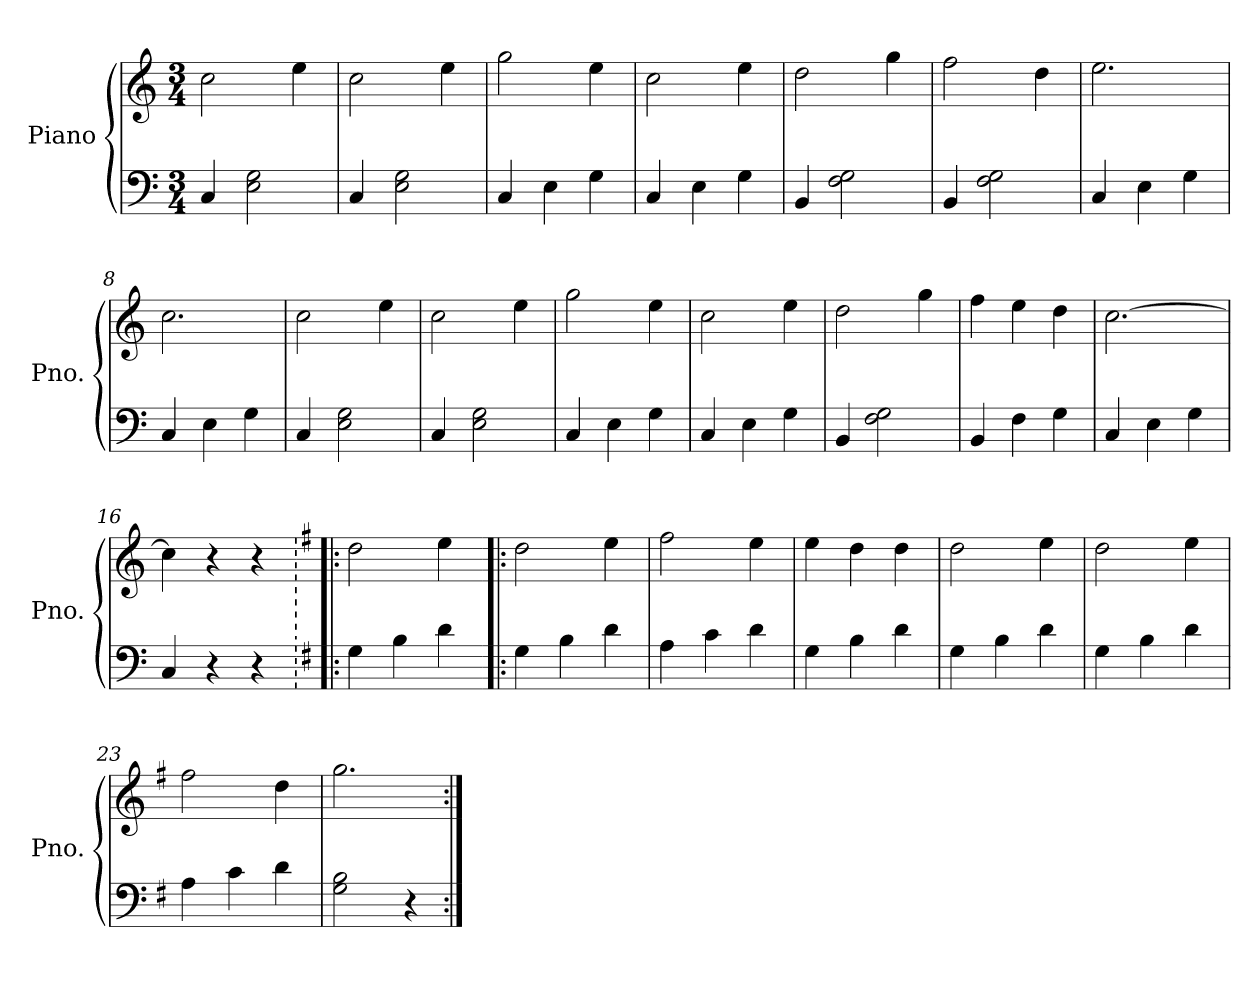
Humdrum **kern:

**kern	**kern
*part1	*part1
*staff2	*staff1
*I"Piano	*
*I'Pno.	*
*clefF4	*clefG2
*k[]	*k[]
*M3/4	*M3/4
=1	=1
4C/	2cc\
2E\ 2G\	.
.	4ee\
=2	=2
4C/	2cc\
2E\ 2G\	.
.	4ee\
=3	=3
4C/	2gg\
4E\	.
4G\	4ee\
=4	=4
4C/	2cc\
4E\	.
4G\	4ee\
=5	=5
4BB/	2dd\
2F\ 2G\	.
.	4gg\
=6	=6
4BB/	2ff\
2F\ 2G\	.
.	4dd\
=7	=7
4C/	2.ee\
4E\	.
4G\	.
=8	=8
4C/	2.cc\
4E\	.
4G\	.
!!LO:LB:g=z
=9	=9
4C/	2cc\
2E\ 2G\	.
.	4ee\
=10	=10
4C/	2cc\
2E\ 2G\	.
.	4ee\
=11	=11
4C/	2gg\
4E\	.
4G\	4ee\
=12	=12
4C/	2cc\
4E\	.
4G\	4ee\
=13	=13
4BB/	2dd\
2F\ 2G\	.
.	4gg\
=14	=14
4BB/	4ff\
4F\	4ee\
4G\	4dd\
=15	=15
4C/	[2.cc\
4E\	.
4G\	.
=16	=16
4C/	4cc\]
4r	4r
4r	4r
!!LO:LB:g=z
=17|!:	=17|!:
*k[f#]	*k[f#]
4G\	2dd\
4B\	.
4d\	4ee\
=18	=18
4G\	2dd\
4B\	.
4d\	4ee\
=19	=19
4A\	2ff#\
4c\	.
4d\	4ee\
=20	=20
4G\	4ee\
4B\	4dd\
4d\	4dd\
=21	=21
4G\	2dd\
4B\	.
4d\	4ee\
=22	=22
4G\	2dd\
4B\	.
4d\	4ee\
=23	=23
4A\	2ff#\
4c\	.
4d\	4dd\
=24	=24
2G\ 2B\	2.gg\
4r	.
=:|!	=:|!
*-	*-
